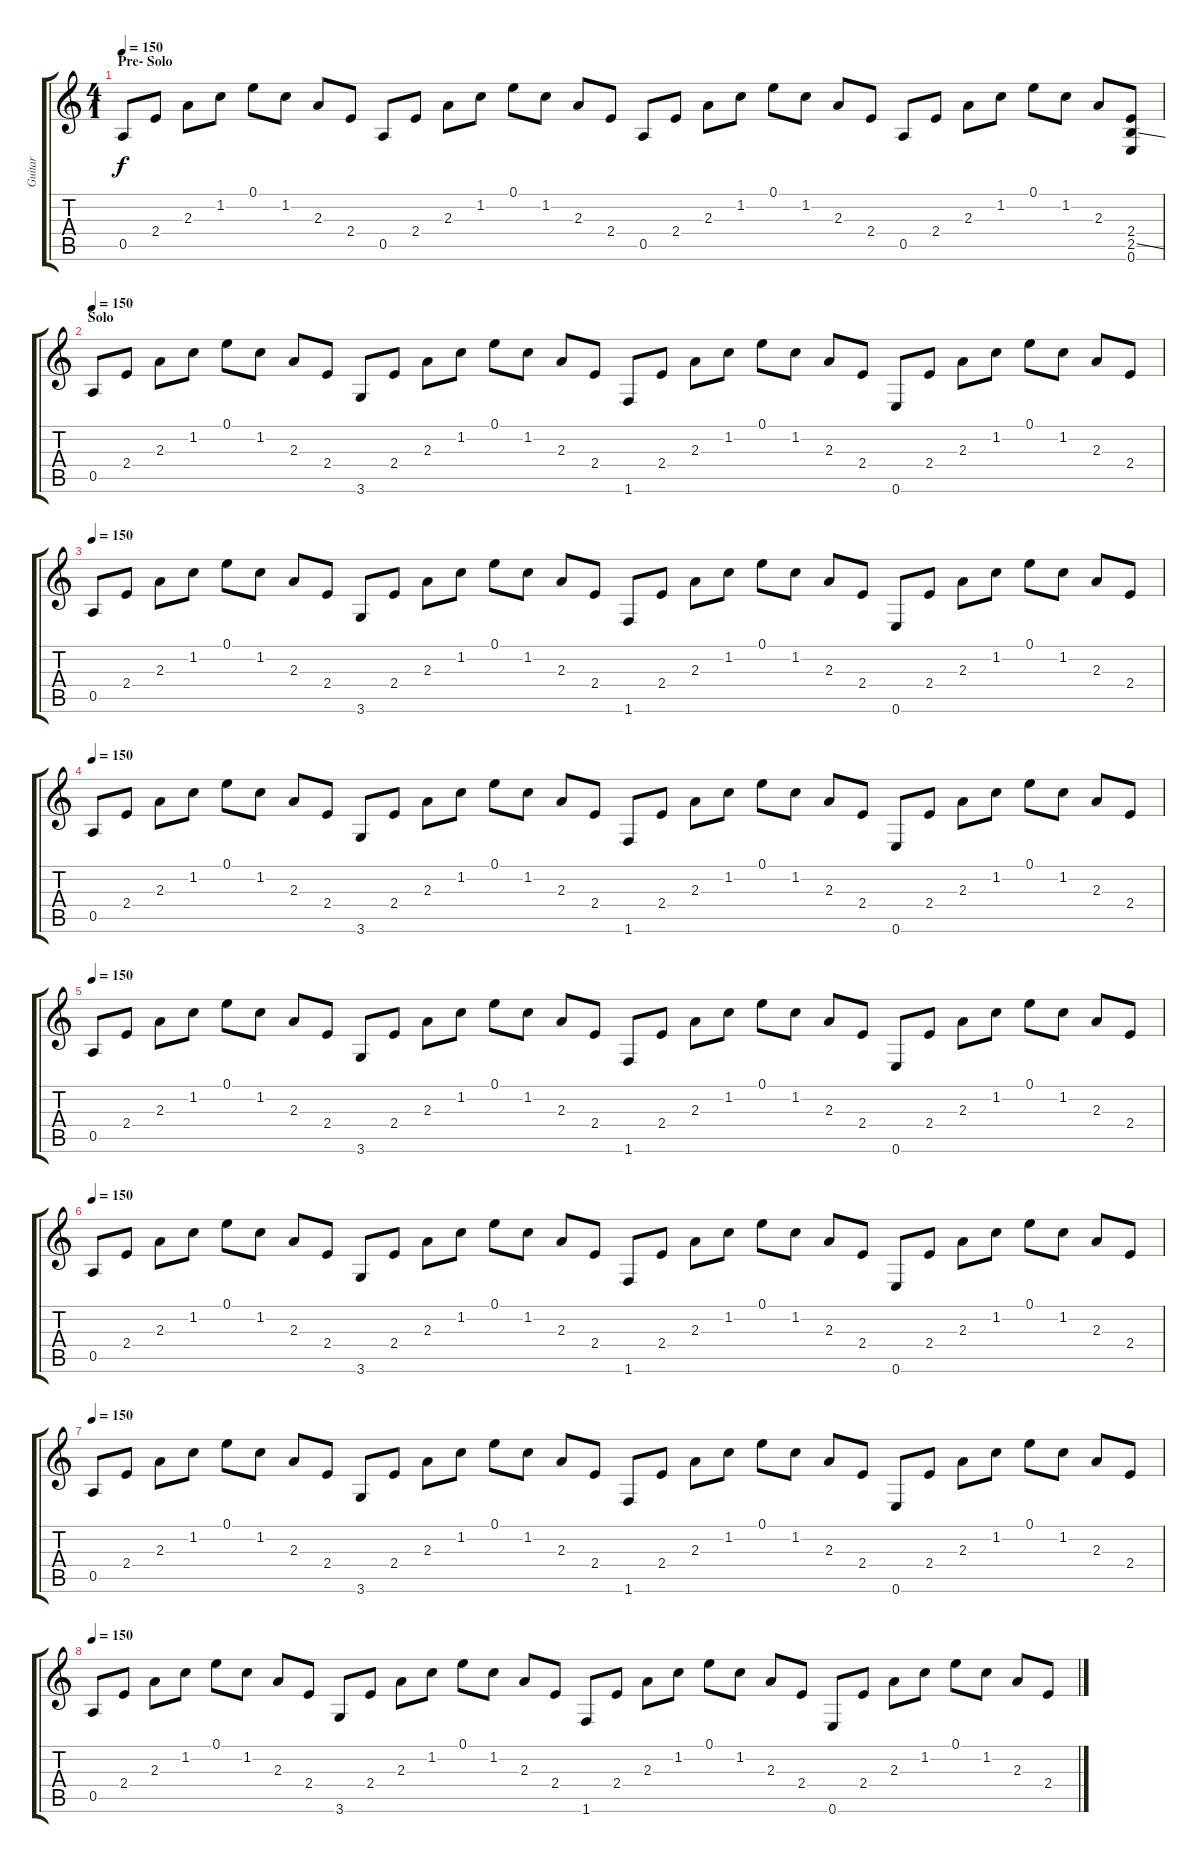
\track ("Guitar" "Guitar") {instrument electricguitarclean}
\staff {score tabs}
\tuning (E4 B3 G3 D3 A2 E2) {hide}
\ts (4 1)
\section ("" "Pre- Solo")
\tempo 150
\clef g2
\ks c
0.5.8{dy f instrument distortionguitar} 2.4.8 2.3.8 1.2.8 0.1.8 1.2.8 2.3.8 2.4.8 0.5.8 2.4.8 2.3.8 1.2.8 0.1.8 1.2.8 2.3.8 2.4.8 0.5.8 2.4.8 2.3.8 1.2.8 0.1.8 1.2.8 2.3.8 2.4.8 0.5.8 2.4.8 2.3.8 1.2.8 0.1.8 1.2.8 2.3.8 (2.4 2.5{ss} 0.6).8 |
\section ("" "Solo")
\tempo 150
0.5.8{volume 0 instrument distortionguitar} 2.4.8 2.3.8 1.2.8 0.1.8 1.2.8 2.3.8 2.4.8 3.6.8 2.4.8 2.3.8 1.2.8 0.1.8 1.2.8 2.3.8 2.4.8 1.6.8 2.4.8 2.3.8 1.2.8 0.1.8 1.2.8 2.3.8 2.4.8 0.6.8 2.4.8 2.3.8 1.2.8 0.1.8 1.2.8 2.3.8 2.4.8 |
\tempo 150
0.5.8{instrument distortionguitar} 2.4.8 2.3.8 1.2.8 0.1.8 1.2.8 2.3.8 2.4.8 3.6.8 2.4.8 2.3.8 1.2.8 0.1.8 1.2.8 2.3.8 2.4.8 1.6.8 2.4.8 2.3.8 1.2.8 0.1.8 1.2.8 2.3.8 2.4.8 0.6.8 2.4.8 2.3.8 1.2.8 0.1.8 1.2.8 2.3.8 2.4.8 |
\tempo 150
0.5.8{instrument distortionguitar} 2.4.8 2.3.8 1.2.8 0.1.8 1.2.8 2.3.8 2.4.8 3.6.8 2.4.8 2.3.8 1.2.8 0.1.8 1.2.8 2.3.8 2.4.8 1.6.8 2.4.8 2.3.8 1.2.8 0.1.8 1.2.8 2.3.8 2.4.8 0.6.8 2.4.8 2.3.8 1.2.8 0.1.8 1.2.8 2.3.8 2.4.8 |
\tempo 150
0.5.8{instrument distortionguitar} 2.4.8 2.3.8 1.2.8 0.1.8 1.2.8 2.3.8 2.4.8 3.6.8 2.4.8 2.3.8 1.2.8 0.1.8 1.2.8 2.3.8 2.4.8 1.6.8 2.4.8 2.3.8 1.2.8 0.1.8 1.2.8 2.3.8 2.4.8 0.6.8 2.4.8 2.3.8 1.2.8 0.1.8 1.2.8 2.3.8 2.4.8 |
\tempo 150
0.5.8{instrument distortionguitar} 2.4.8 2.3.8 1.2.8 0.1.8 1.2.8 2.3.8 2.4.8 3.6.8 2.4.8 2.3.8 1.2.8 0.1.8 1.2.8 2.3.8 2.4.8 1.6.8 2.4.8 2.3.8 1.2.8 0.1.8 1.2.8 2.3.8 2.4.8 0.6.8 2.4.8 2.3.8 1.2.8 0.1.8 1.2.8 2.3.8 2.4.8 |
\tempo 150
0.5.8{instrument distortionguitar} 2.4.8 2.3.8 1.2.8 0.1.8 1.2.8 2.3.8 2.4.8 3.6.8 2.4.8 2.3.8 1.2.8 0.1.8 1.2.8 2.3.8 2.4.8 1.6.8 2.4.8 2.3.8 1.2.8 0.1.8 1.2.8 2.3.8 2.4.8 0.6.8 2.4.8 2.3.8 1.2.8 0.1.8 1.2.8 2.3.8 2.4.8 |
\tempo 150
0.5.8{instrument distortionguitar} 2.4.8 2.3.8 1.2.8 0.1.8 1.2.8 2.3.8 2.4.8 3.6.8 2.4.8 2.3.8 1.2.8 0.1.8 1.2.8 2.3.8 2.4.8 1.6.8 2.4.8 2.3.8 1.2.8 0.1.8 1.2.8 2.3.8 2.4.8 0.6.8 2.4.8 2.3.8 1.2.8 0.1.8 1.2.8 2.3.8 2.4.8
